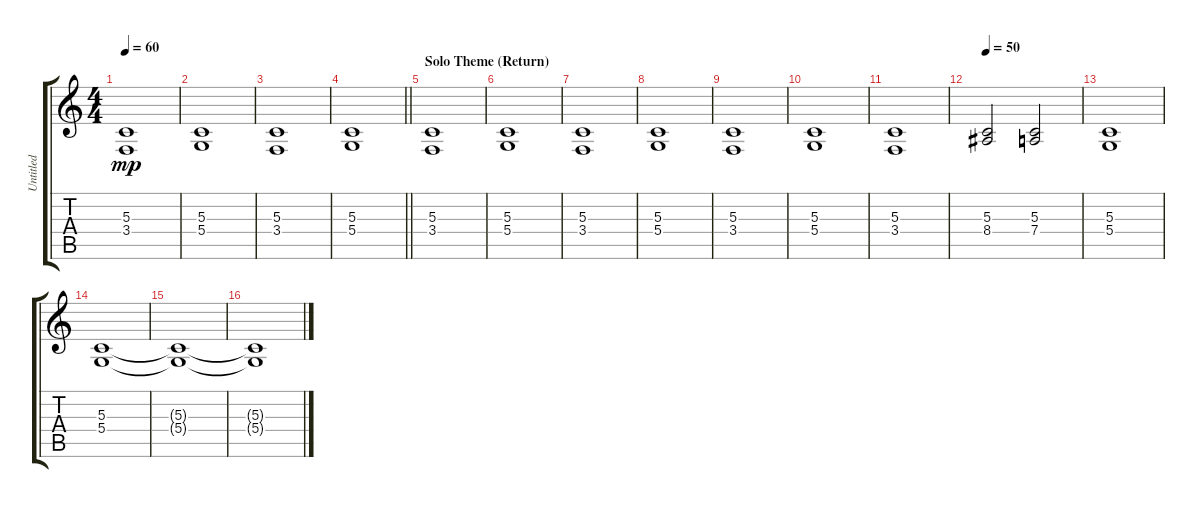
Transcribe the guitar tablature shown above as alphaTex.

\track ("Untitled" "Untitled") {instrument stringensemble1}
\staff {score tabs}
\tuning (E4 B3 G3 D3 A2 E2) {hide}
\ts (4 4)
\tempo 60
\clef g2
\ks c
(5.3 3.4).1{dy mp} |
(5.3 5.4).1 |
(5.3 3.4).1 |
\barLineRight lightlight
(5.3 5.4).1 |
\section ("" "Solo Theme (Return)")
(5.3 3.4).1 |
(5.3 5.4).1 |
(5.3 3.4).1 |
(5.3 5.4).1 |
(5.3 3.4).1 |
(5.3 5.4).1 |
(5.3 3.4).1 |
\tempo 50
(5.3 8.4).2 (5.3 7.4).2 |
(5.3 5.4).1 |
(5.3 5.4).1 |
(5.3{t} 5.4{t}).1 |
(5.3{t} 5.4{t}).1
